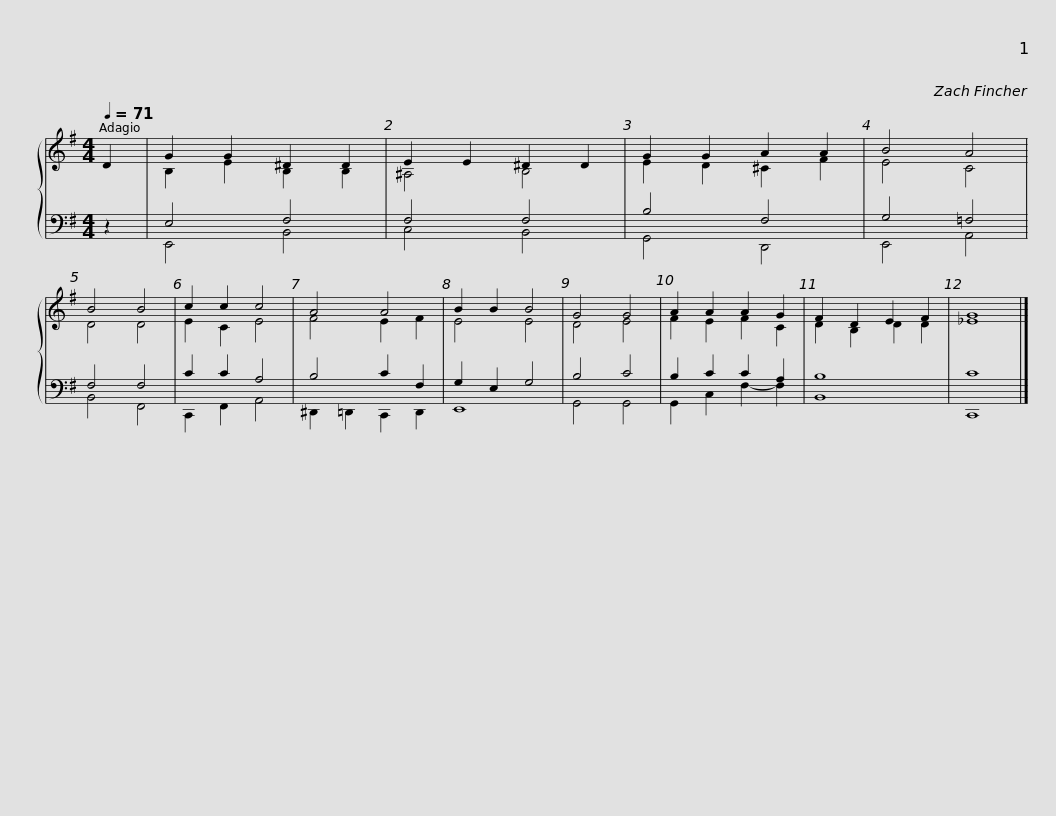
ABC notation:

X:1
%%score { ( 1 3 ) | ( 2 4 ) }
L:1/8
Q:1/4=71
M:4/4
I:linebreak $
K:G
V:1 treble
V:3 treble
V:2 bass
V:4 bass
V:1
 D2 | G2 G2 ^D2 D2 | E2 E2 ^D2 D2 | G2 G2 A2 A2 | B4 A4 |$ %5
 B4 B4 | c2 c2 c4 | A4 A4 | B2 B2 B4 |$ G4 G4 | %10
 A2 A2 A2 G2 | F2 D2 E2 F2 | G8 |] %13
V:2
 z2 | E,4 F,4 | F,4 F,4 | B,4 F,4 | G,4 =F,4 |$ %5
 F,4 F,4 | C2 C2 A,4 | B,4 C2 F,2 | G,2 E,2 G,4 |$ B,4 C4 | %10
 B,2 C2 C2 A,2 | B,8 | C8 |] %13
V:3
 x2 | B,2 E2 B,2 B,2 | ^A,4 B,4 | E2 D2 ^C2 F2 | E4 C4 |$ %5
 D4 D4 | E2 C2 E4 | F4 E2 F2 | E4 E4 |$ D4 E4 | %10
 F2 E2 F2 C2 | D2 B,2 D2 D2 | _E8 |] %13
V:4
 x2 | E,,4 B,,4 | C,4 B,,4 | G,,4 D,,4 | E,,4 A,,4 |$ %5
 B,,4 F,,4 | C,,2 F,,2 A,,4 | ^D,,2 =D,,2 C,,2 D,,2 | E,,8 |$ G,,4 G,,4 | %10
 G,,2 C,2 F,2- F,2 | B,,8 | C,,8 |] %13
